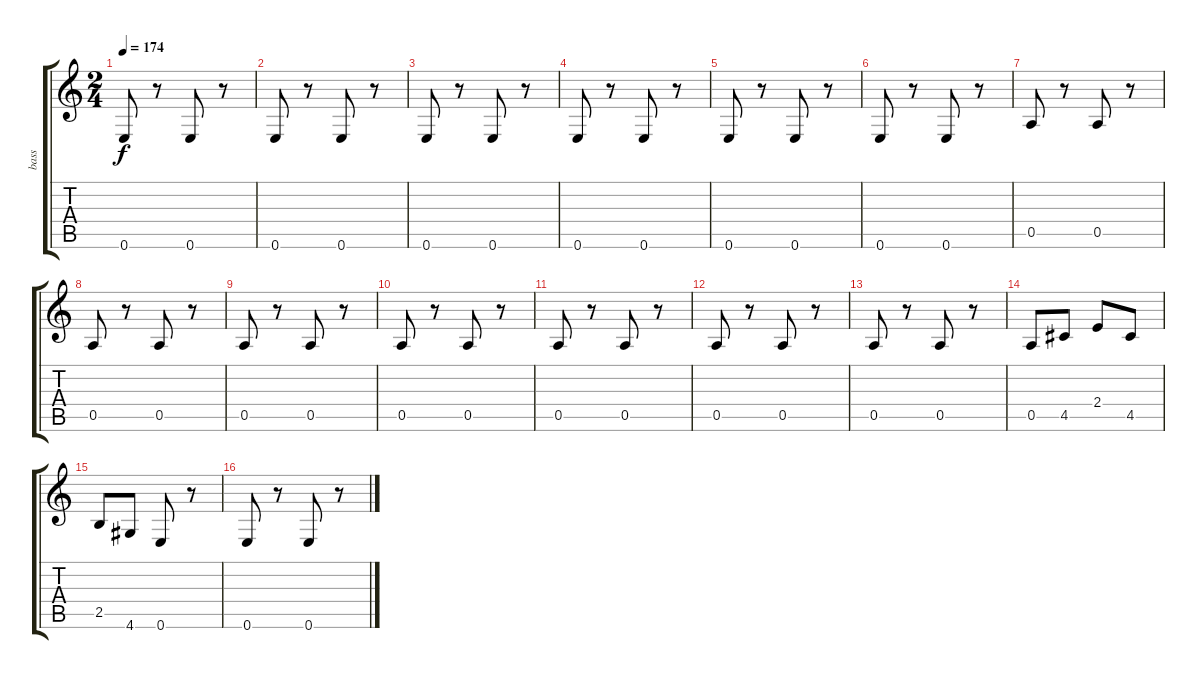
\track ("bass" "bass") {instrument electricbassfinger}
\staff {score tabs}
\tuning (E4 B3 G3 D3 A2 E2) {hide}
\ts (2 4)
\tempo 174
\clef g2
\ks c
0.6.8{dy f} r.8 0.6.8 r.8 |
0.6.8 r.8 0.6.8 r.8 |
0.6.8 r.8 0.6.8 r.8 |
0.6.8 r.8 0.6.8 r.8 |
0.6.8 r.8 0.6.8 r.8 |
0.6.8 r.8 0.6.8 r.8 |
0.5.8 r.8 0.5.8 r.8 |
0.5.8 r.8 0.5.8 r.8 |
0.5.8 r.8 0.5.8 r.8 |
0.5.8 r.8 0.5.8 r.8 |
0.5.8 r.8 0.5.8 r.8 |
0.5.8 r.8 0.5.8 r.8 |
0.5.8 r.8 0.5.8 r.8 |
0.5.8 4.5.8 2.4.8 4.5.8 |
2.5.8 4.6.8 0.6.8 r.8 |
0.6.8 r.8 0.6.8 r.8
